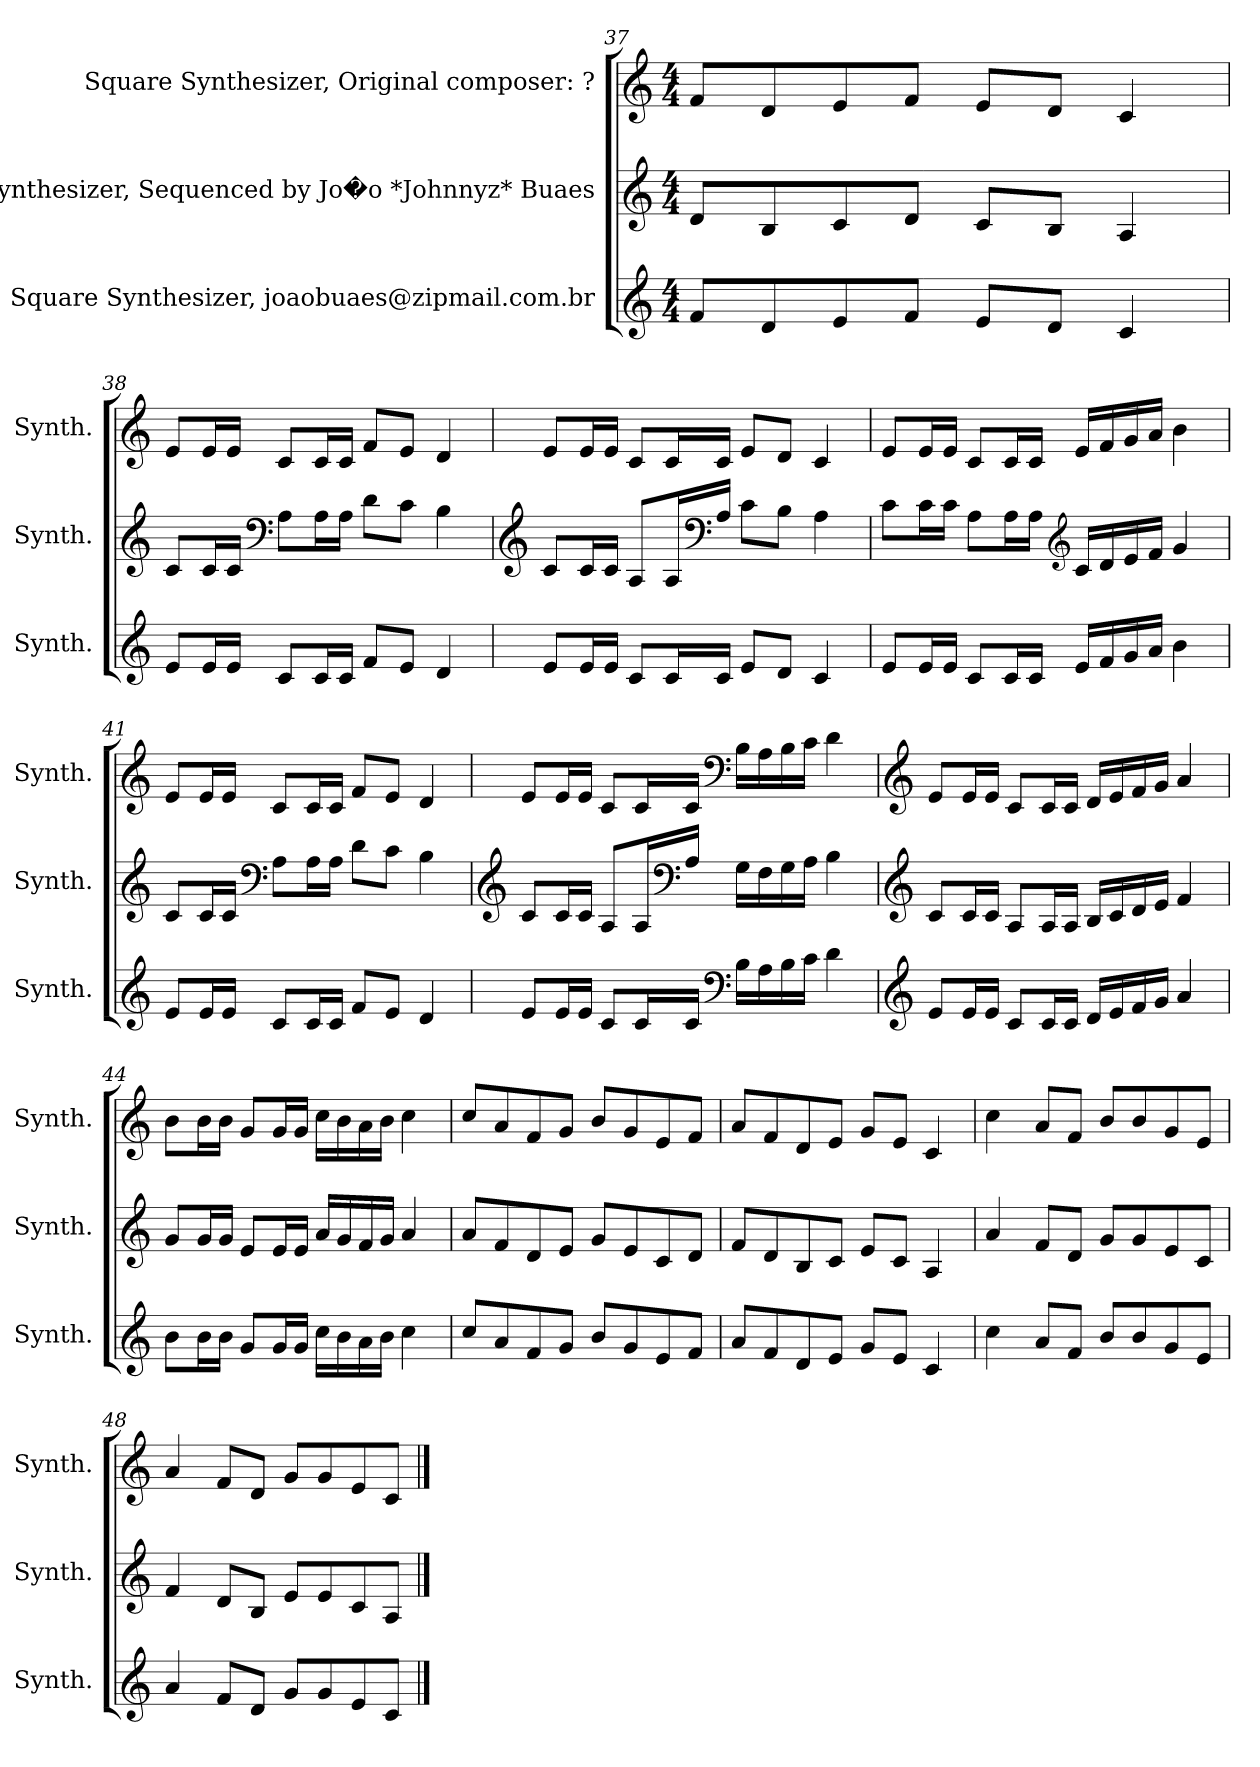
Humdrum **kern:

**kern	**kern	**kern
*part3	*part2	*part1
*staff3	*staff2	*staff1
*I"Square Synthesizer, joaobuaes@zipmail.com.br	*I"Square Synthesizer, Sequenced by Jo�o *Johnnyz* Buaes	*I"Square Synthesizer, Original composer: ?
*I'Synth.	*I'Synth.	*I'Synth.
*clefG2	*clefG2	*clefG2
*k[]	*k[]	*k[]
*M4/4	*M4/4	*M4/4
=37	=37	=37
8f/L	8d/L	8f/L
8d/	8B/	8d/
8e/	8c/	8e/
8f/J	8d/J	8f/J
8e/L	8c/L	8e/L
8d/J	8B/J	8d/J
4c/	4A/	4c/
!!LO:LB:g=z
=38	=38	=38
8e/L	8c/L	8e/L
16e/L	16c/L	16e/L
16e/JJ	16c/JJ	16e/JJ
*	*clefF4	*
8c/L	8A\L	8c/L
16c/L	16A\L	16c/L
16c/JJ	16A\JJ	16c/JJ
8f/L	8d\L	8f/L
8e/J	8c\J	8e/J
4d/	4B\	4d/
=39	=39	=39
*	*clefG2	*
8e/L	8c/L	8e/L
16e/L	16c/L	16e/L
16e/JJ	16c/JJ	16e/JJ
8c/L	8A/L	8c/L
16c/L	16A/L	16c/L
*	*clefF4	*
16c/JJ	16A/JJ	16c/JJ
8e/L	8c\L	8e/L
8d/J	8B\J	8d/J
4c/	4A\	4c/
=40	=40	=40
8e/L	8c\L	8e/L
16e/L	16c\L	16e/L
16e/JJ	16c\JJ	16e/JJ
8c/L	8A\L	8c/L
16c/L	16A\L	16c/L
16c/JJ	16A\JJ	16c/JJ
*	*clefG2	*
16e/LL	16c/LL	16e/LL
16f/	16d/	16f/
16g/	16e/	16g/
16a/JJ	16f/JJ	16a/JJ
4b\	4g/	4b\
!!LO:PB:g=z
=41	=41	=41
8e/L	8c/L	8e/L
16e/L	16c/L	16e/L
16e/JJ	16c/JJ	16e/JJ
*	*clefF4	*
8c/L	8A\L	8c/L
16c/L	16A\L	16c/L
16c/JJ	16A\JJ	16c/JJ
8f/L	8d\L	8f/L
8e/J	8c\J	8e/J
4d/	4B\	4d/
=42	=42	=42
*	*clefG2	*
8e/L	8c/L	8e/L
16e/L	16c/L	16e/L
16e/JJ	16c/JJ	16e/JJ
8c/L	8A/L	8c/L
16c/L	16A/L	16c/L
*	*clefF4	*
16c/JJ	16A/JJ	16c/JJ
*clefF4	*	*clefF4
16B\LL	16G\LL	16B\LL
16A\	16F\	16A\
16B\	16G\	16B\
16c\JJ	16A\JJ	16c\JJ
4d\	4B\	4d\
!!LO:LB:g=z
=43	=43	=43
*clefG2	*clefG2	*clefG2
8e/L	8c/L	8e/L
16e/L	16c/L	16e/L
16e/JJ	16c/JJ	16e/JJ
8c/L	8A/L	8c/L
16c/L	16A/L	16c/L
16c/JJ	16A/JJ	16c/JJ
16d/LL	16B/LL	16d/LL
16e/	16c/	16e/
16f/	16d/	16f/
16g/JJ	16e/JJ	16g/JJ
4a/	4f/	4a/
=44	=44	=44
8b\L	8g/L	8b\L
16b\L	16g/L	16b\L
16b\JJ	16g/JJ	16b\JJ
8g/L	8e/L	8g/L
16g/L	16e/L	16g/L
16g/JJ	16e/JJ	16g/JJ
16cc\LL	16a/LL	16cc\LL
16b\	16g/	16b\
16a\	16f/	16a\
16b\JJ	16g/JJ	16b\JJ
4cc\	4a/	4cc\
=45	=45	=45
8cc/L	8a/L	8cc/L
8a/	8f/	8a/
8f/	8d/	8f/
8g/J	8e/J	8g/J
8b/L	8g/L	8b/L
8g/	8e/	8g/
8e/	8c/	8e/
8f/J	8d/J	8f/J
=46	=46	=46
8a/L	8f/L	8a/L
8f/	8d/	8f/
8d/	8B/	8d/
8e/J	8c/J	8e/J
8g/L	8e/L	8g/L
8e/J	8c/J	8e/J
4c/	4A/	4c/
!!LO:LB:g=z
=47	=47	=47
4cc\	4a/	4cc\
8a/L	8f/L	8a/L
8f/J	8d/J	8f/J
8b/L	8g/L	8b/L
8b/	8g/	8b/
8g/	8e/	8g/
8e/J	8c/J	8e/J
=48	=48	=48
4a/	4f/	4a/
8f/L	8d/L	8f/L
8d/J	8B/J	8d/J
8g/L	8e/L	8g/L
8g/	8e/	8g/
8e/	8c/	8e/
8c/J	8A/J	8c/J
==	==	==
*-	*-	*-
